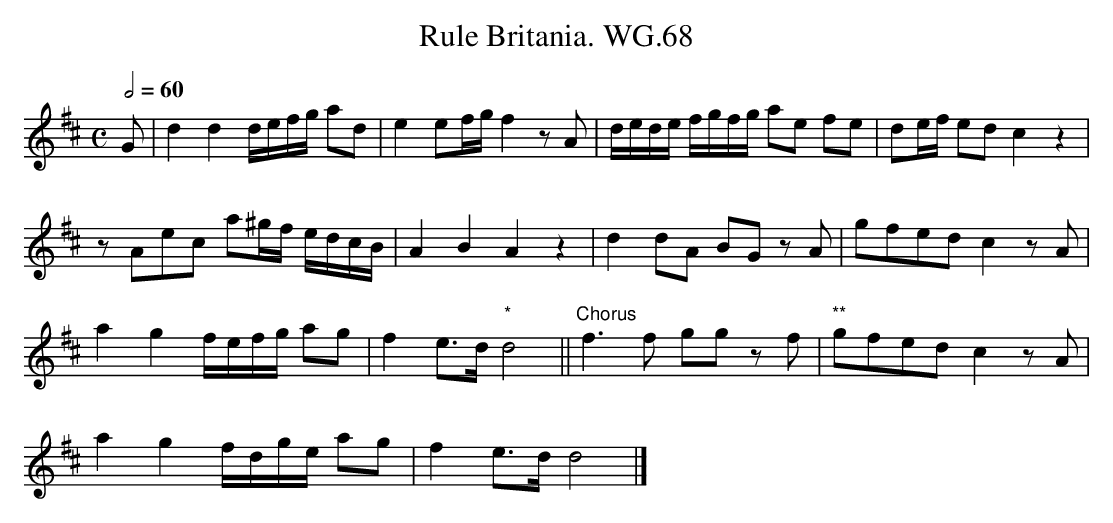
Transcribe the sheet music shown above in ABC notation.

X:1
T:Rule Britania. WG.68
M:C
L:1/8
Q:2/4=60
K:D
G|d2d2 d/e/f/g/ ad|e2 ef/g/ f2zA|d/e/d/e/ f/g/f/g/ ae fe|de/f/ ed c2 z2|
z Aec a^g/f/ e/d/c/B/|A2B2A2 z2|d2dA BG z A|gfed c2 z A|
a2g2 f/e/f/g/ ag|f2e>d "*"d4||"Chorus" f3f gg z f|"**"gfed c2 z A|
a2g2 f/d/g/e/ ag|f2 e>d d4|]
